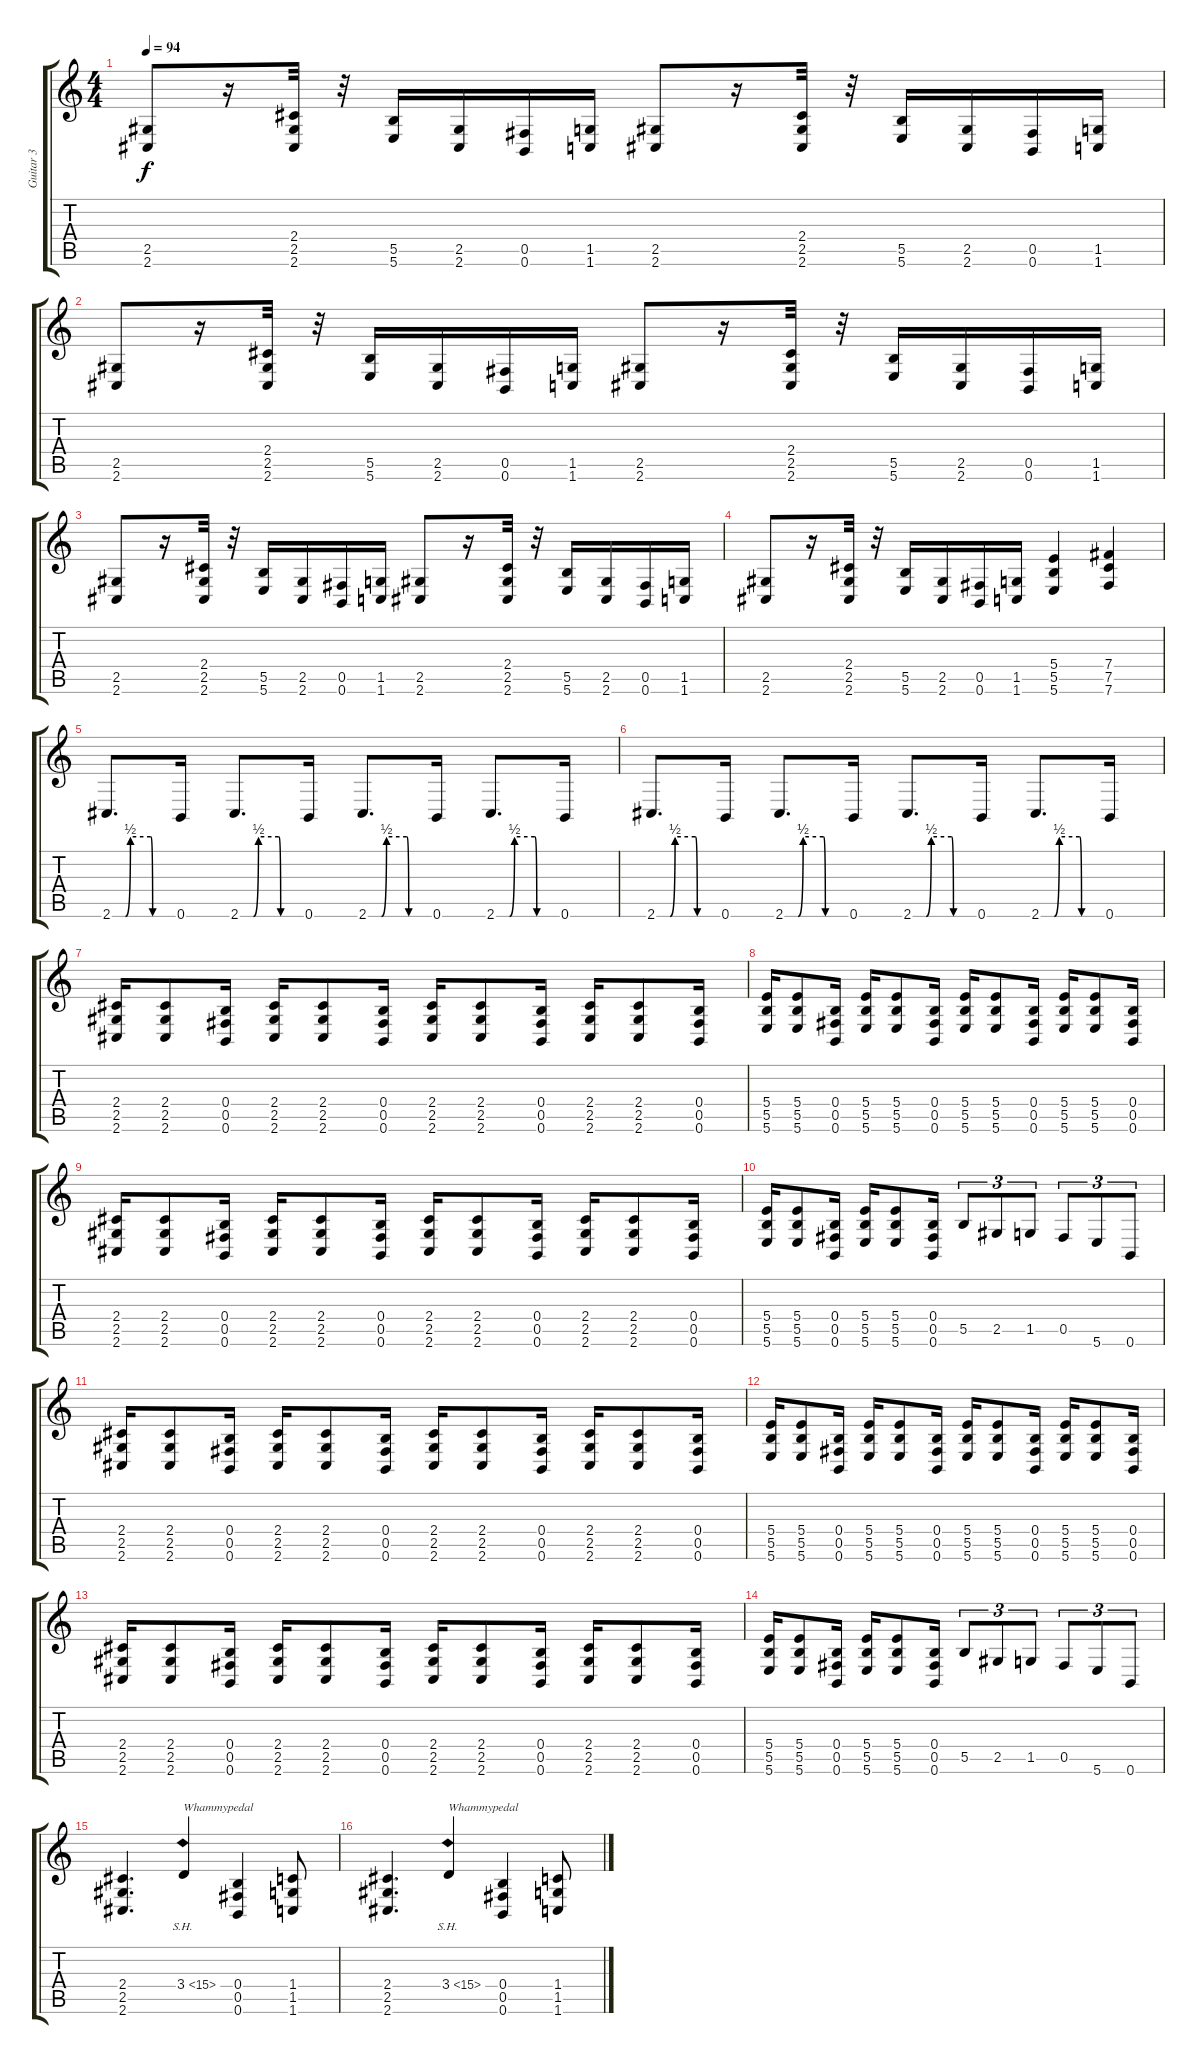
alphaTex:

\track ("Guitar 3" "Guitar 3") {instrument distortionguitar}
\staff {score tabs}
\tuning (Db4 Ab3 E3 B2 Gb2 B1) {hide}
\ts (4 4)
\tempo 94
\clef g2
\ks c
(2.5 2.6).8{dy f} r.16 (2.4 2.5 2.6).32 r.32 (5.5 5.6).16 (2.5 2.6).16 (0.5 0.6).16 (1.5 1.6).16 (2.5 2.6).8 r.16 (2.4 2.5 2.6).32 r.32 (5.5 5.6).16 (2.5 2.6).16 (0.5 0.6).16 (1.5 1.6).16 |
(2.5 2.6).8 r.16 (2.4 2.5 2.6).32 r.32 (5.5 5.6).16 (2.5 2.6).16 (0.5 0.6).16 (1.5 1.6).16 (2.5 2.6).8 r.16 (2.4 2.5 2.6).32 r.32 (5.5 5.6).16 (2.5 2.6).16 (0.5 0.6).16 (1.5 1.6).16 |
(2.5 2.6).8 r.16 (2.4 2.5 2.6).32 r.32 (5.5 5.6).16 (2.5 2.6).16 (0.5 0.6).16 (1.5 1.6).16 (2.5 2.6).8 r.16 (2.4 2.5 2.6).32 r.32 (5.5 5.6).16 (2.5 2.6).16 (0.5 0.6).16 (1.5 1.6).16 |
(2.5 2.6).8 r.16 (2.4 2.5 2.6).32 r.32 (5.5 5.6).16 (2.5 2.6).16 (0.5 0.6).16 (1.5 1.6).16 (5.4 5.5 5.6).4 (7.4 7.5 7.6).4 |
2.6{be (custom 0 0 13 0 18 2 38 2 40 0 60 0)}.8{d} 0.6.16 2.6{be (custom 0 0 13 0 18 2 38 2 40 0 60 0)}.8{d} 0.6.16 2.6{be (custom 0 0 13 0 18 2 38 2 40 0 60 0)}.8{d} 0.6.16 2.6{be (custom 0 0 13 0 18 2 38 2 40 0 60 0)}.8{d} 0.6.16 |
2.6{be (custom 0 0 13 0 18 2 38 2 40 0 60 0)}.8{d} 0.6.16 2.6{be (custom 0 0 13 0 18 2 38 2 40 0 60 0)}.8{d} 0.6.16 2.6{be (custom 0 0 13 0 18 2 38 2 40 0 60 0)}.8{d} 0.6.16 2.6{be (custom 0 0 13 0 18 2 38 2 40 0 60 0)}.8{d} 0.6.16 |
(2.4 2.5 2.6).16 (2.4 2.5 2.6).8 (0.4 0.5 0.6).16 (2.4 2.5 2.6).16 (2.4 2.5 2.6).8 (0.4 0.5 0.6).16 (2.4 2.5 2.6).16 (2.4 2.5 2.6).8 (0.4 0.5 0.6).16 (2.4 2.5 2.6).16 (2.4 2.5 2.6).8 (0.4 0.5 0.6).16 |
(5.4 5.5 5.6).16 (5.4 5.5 5.6).8 (0.4 0.5 0.6).16 (5.4 5.5 5.6).16 (5.4 5.5 5.6).8 (0.4 0.5 0.6).16 (5.4 5.5 5.6).16 (5.4 5.5 5.6).8 (0.4 0.5 0.6).16 (5.4 5.5 5.6).16 (5.4 5.5 5.6).8 (0.4 0.5 0.6).16 |
(2.4 2.5 2.6).16 (2.4 2.5 2.6).8 (0.4 0.5 0.6).16 (2.4 2.5 2.6).16 (2.4 2.5 2.6).8 (0.4 0.5 0.6).16 (2.4 2.5 2.6).16 (2.4 2.5 2.6).8 (0.4 0.5 0.6).16 (2.4 2.5 2.6).16 (2.4 2.5 2.6).8 (0.4 0.5 0.6).16 |
(5.4 5.5 5.6).16 (5.4 5.5 5.6).8 (0.4 0.5 0.6).16 (5.4 5.5 5.6).16 (5.4 5.5 5.6).8 (0.4 0.5 0.6).16 5.5.8{tu (3 2)} 2.5.8{tu (3 2)} 1.5.8{tu (3 2)} 0.5.8{tu (3 2)} 5.6.8{tu (3 2)} 0.6.8{tu (3 2)} |
(2.4 2.5 2.6).16 (2.4 2.5 2.6).8 (0.4 0.5 0.6).16 (2.4 2.5 2.6).16 (2.4 2.5 2.6).8 (0.4 0.5 0.6).16 (2.4 2.5 2.6).16 (2.4 2.5 2.6).8 (0.4 0.5 0.6).16 (2.4 2.5 2.6).16 (2.4 2.5 2.6).8 (0.4 0.5 0.6).16 |
(5.4 5.5 5.6).16 (5.4 5.5 5.6).8 (0.4 0.5 0.6).16 (5.4 5.5 5.6).16 (5.4 5.5 5.6).8 (0.4 0.5 0.6).16 (5.4 5.5 5.6).16 (5.4 5.5 5.6).8 (0.4 0.5 0.6).16 (5.4 5.5 5.6).16 (5.4 5.5 5.6).8 (0.4 0.5 0.6).16 |
(2.4 2.5 2.6).16 (2.4 2.5 2.6).8 (0.4 0.5 0.6).16 (2.4 2.5 2.6).16 (2.4 2.5 2.6).8 (0.4 0.5 0.6).16 (2.4 2.5 2.6).16 (2.4 2.5 2.6).8 (0.4 0.5 0.6).16 (2.4 2.5 2.6).16 (2.4 2.5 2.6).8 (0.4 0.5 0.6).16 |
(5.4 5.5 5.6).16 (5.4 5.5 5.6).8 (0.4 0.5 0.6).16 (5.4 5.5 5.6).16 (5.4 5.5 5.6).8 (0.4 0.5 0.6).16 5.5.8{tu (3 2)} 2.5.8{tu (3 2)} 1.5.8{tu (3 2)} 0.5.8{tu (3 2)} 5.6.8{tu (3 2)} 0.6.8{tu (3 2)} |
(2.4 2.5 2.6).4{d} 3.4{sh 12}.4{txt "Whammypedal"} (0.4 0.5 0.6).4 (1.4 1.5 1.6).8 |
(2.4 2.5 2.6).4{d} 3.4{sh 12}.4{txt "Whammypedal"} (0.4 0.5 0.6).4 (1.4 1.5 1.6).8
